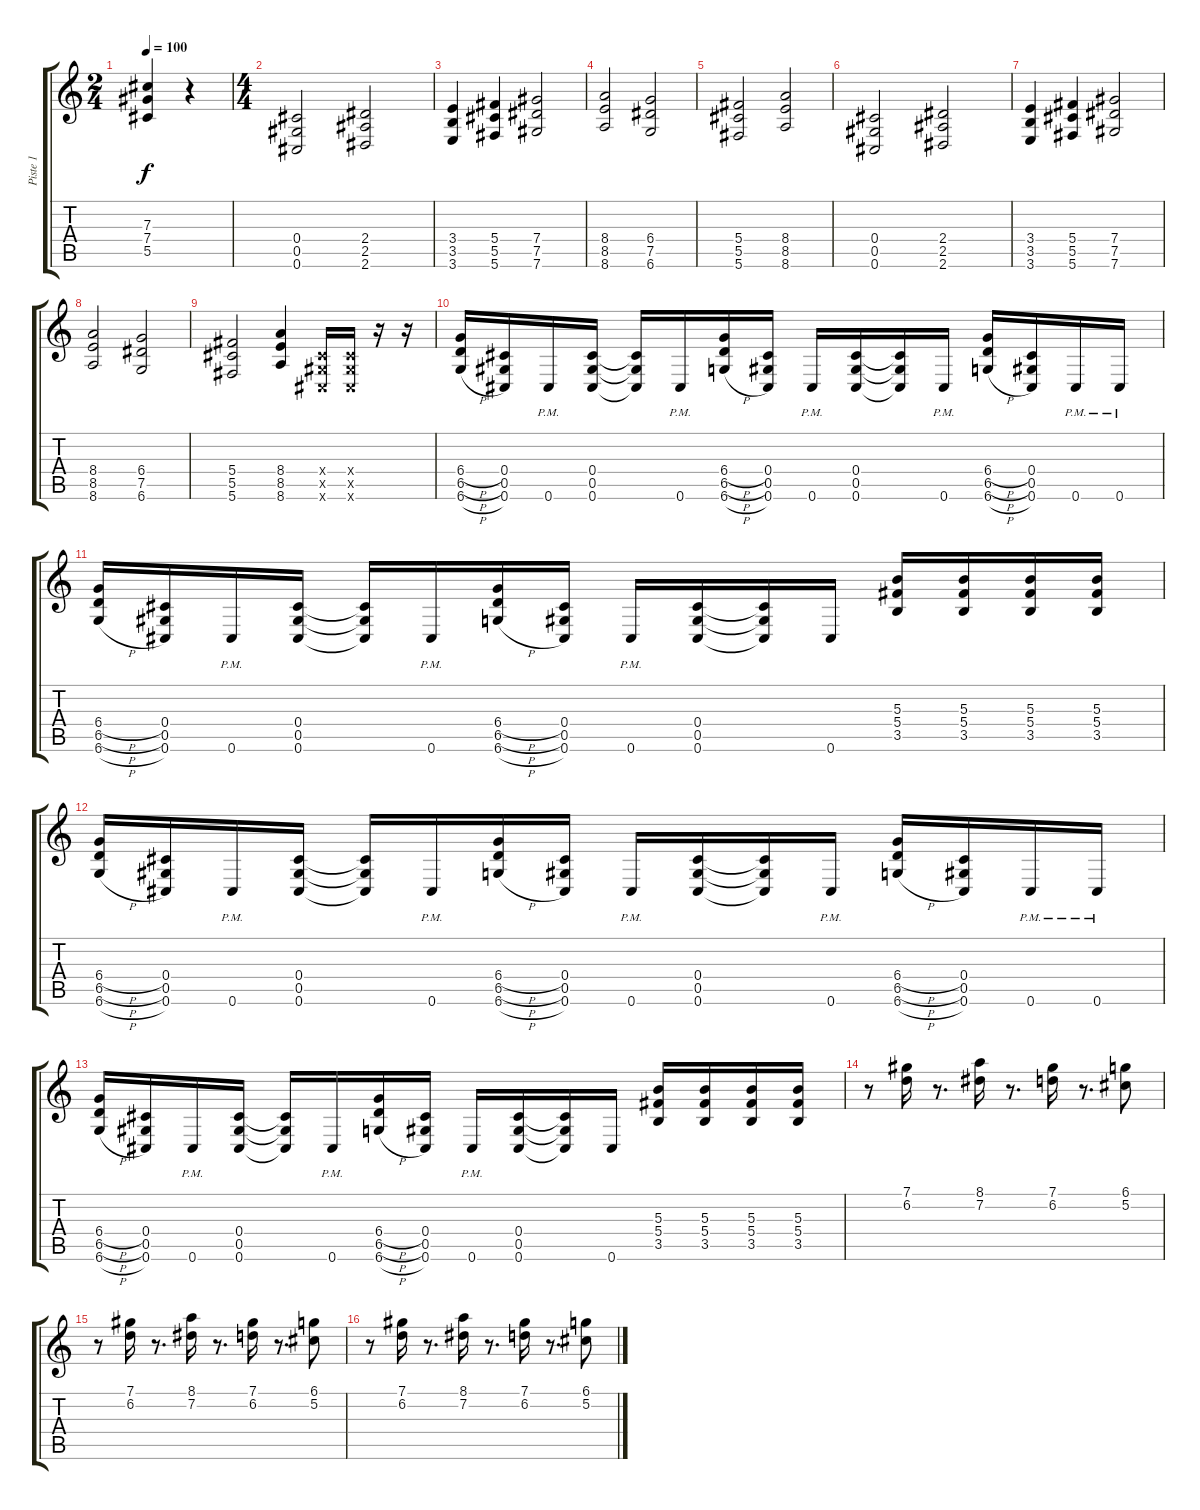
\track ("Piste 1" "Piste 1") {instrument distortionguitar}
\staff {score tabs}
\tuning (Db4 Ab3 Gb3 Db3 Ab2 Db2) {hide}
\ts (2 4)
\tempo 100
\clef g2
\ks c
(7.3 7.4 5.5).4{dy f instrument distortionguitar} r.4 |
\ts (4 4)
(0.4 0.5 0.6).2 (2.4 2.5 2.6).2 |
(3.4 3.5 3.6).4 (5.4 5.5 5.6).4 (7.4 7.5 7.6).2 |
(8.4 8.5 8.6).2 (6.4 7.5 6.6).2 |
(5.4 5.5 5.6).2 (8.4 8.5 8.6).2 |
(0.4 0.5 0.6).2 (2.4 2.5 2.6).2 |
(3.4 3.5 3.6).4 (5.4 5.5 5.6).4 (7.4 7.5 7.6).2 |
(8.4 8.5 8.6).2 (6.4 7.5 6.6).2 |
(5.4 5.5 5.6).2 (8.4 8.5 8.6).4 (0.4{x} 0.5{x} 0.6{x}).16 (0.4{x} 0.5{x} 0.6{x}).16 r.16 r.16 |
(6.4{h} 6.5{h} 6.6{h}).16 (0.4 0.5 0.6).16 0.6{pm}.16 (0.4 0.5 0.6).16 (0.4{t} 0.5{t} 0.6{t}).16 0.6{pm}.16 (6.4{h} 6.5{h} 6.6{h}).16 (0.4 0.5 0.6).16 0.6{pm}.16 (0.4 0.5 0.6).16 (0.4{t} 0.5{t} 0.6{t}).16 0.6{pm}.16 (6.4{h} 6.5{h} 6.6{h}).16 (0.4 0.5 0.6).16 0.6{pm}.16 0.6{pm}.16 |
(6.4{h} 6.5{h} 6.6{h}).16 (0.4 0.5 0.6).16 0.6{pm}.16 (0.4 0.5 0.6).16 (0.4{t} 0.5{t} 0.6{t}).16 0.6{pm}.16 (6.4{h} 6.5{h} 6.6{h}).16 (0.4 0.5 0.6).16 0.6{pm}.16 (0.4 0.5 0.6).16 (0.4{t} 0.5{t} 0.6{t}).16 0.6.16 (5.3 5.4 3.5).16 (5.3 5.4 3.5).16 (5.3 5.4 3.5).16 (5.3 5.4 3.5).16 |
(6.4{h} 6.5{h} 6.6{h}).16 (0.4 0.5 0.6).16 0.6{pm}.16 (0.4 0.5 0.6).16 (0.4{t} 0.5{t} 0.6{t}).16 0.6{pm}.16 (6.4{h} 6.5{h} 6.6{h}).16 (0.4 0.5 0.6).16 0.6{pm}.16 (0.4 0.5 0.6).16 (0.4{t} 0.5{t} 0.6{t}).16 0.6{pm}.16 (6.4{h} 6.5{h} 6.6{h}).16 (0.4 0.5 0.6).16 0.6{pm}.16 0.6{pm}.16 |
(6.4{h} 6.5{h} 6.6{h}).16 (0.4 0.5 0.6).16 0.6{pm}.16 (0.4 0.5 0.6).16 (0.4{t} 0.5{t} 0.6{t}).16 0.6{pm}.16 (6.4{h} 6.5{h} 6.6{h}).16 (0.4 0.5 0.6).16 0.6{pm}.16 (0.4 0.5 0.6).16 (0.4{t} 0.5{t} 0.6{t}).16 0.6.16 (5.3 5.4 3.5).16 (5.3 5.4 3.5).16 (5.3 5.4 3.5).16 (5.3 5.4 3.5).16 |
r.8 (7.1 6.2).16 r.8{d} (8.1 7.2).16 r.8{d} (7.1 6.2).16 r.8{d} (6.1 5.2).8 |
r.8 (7.1 6.2).16 r.8{d} (8.1 7.2).16 r.8{d} (7.1 6.2).16 r.8{d} (6.1 5.2).8 |
r.8 (7.1 6.2).16 r.8{d} (8.1 7.2).16 r.8{d} (7.1 6.2).16 r.8{d} (6.1 5.2).8
